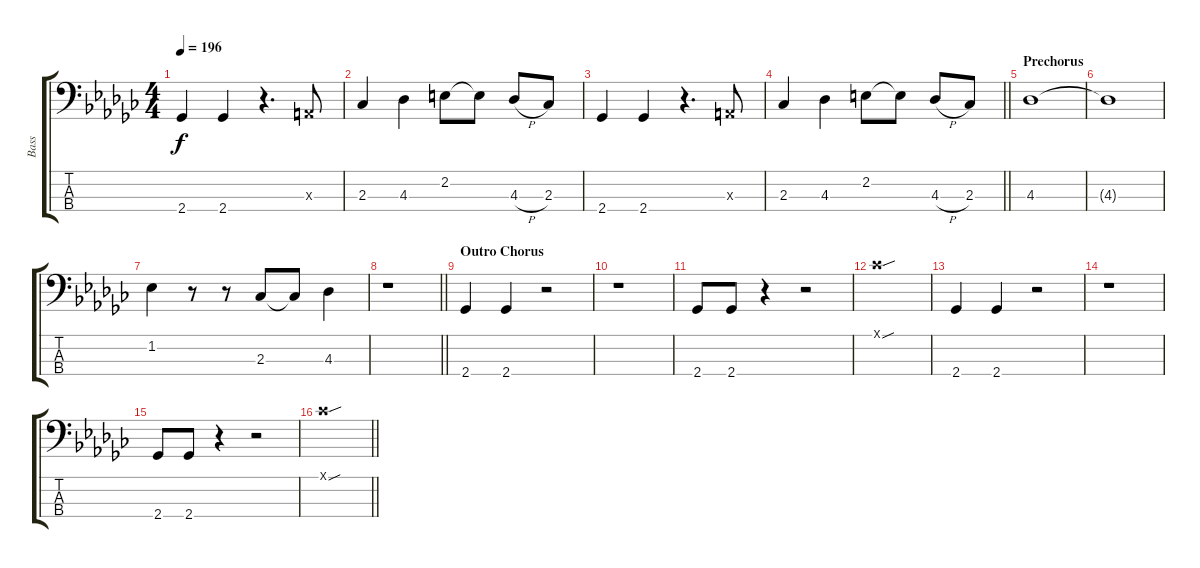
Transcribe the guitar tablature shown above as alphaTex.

\track ("Bass" "Bass") {instrument electricbassfinger}
\staff {score tabs}
\tuning (G2 D2 A1 E1) {hide}
\ts (4 4)
\tempo 196
\clef f4
\ks gb
2.4.4{dy f} 2.4.4 r.4{d} 0.3{x}.8 |
2.3.4 4.3.4 2.2.8 2.2{t}.8 4.3{h}.8 2.3.8 |
2.4.4 2.4.4 r.4{d} 0.3{x}.8 |
\barLineRight lightlight
2.3.4 4.3.4 2.2.8 2.2{t}.8 4.3{h}.8 2.3.8 |
\section ("" "Prechorus")
4.3.1 |
4.3{t}.1 |
1.2.4 r.8 r.8 2.3.8 2.3{t}.8 4.3.4 |
\barLineRight lightlight
r.1 |
\section ("" "Outro Chorus")
2.4.4 2.4.4 r.2 |
r.1 |
2.4.8 2.4.8 r.4 r.2 |
4.1{sou x}.1 |
2.4.4 2.4.4 r.2 |
r.1 |
2.4.8 2.4.8 r.4 r.2 |
\barLineRight lightlight
4.1{sou x}.1
